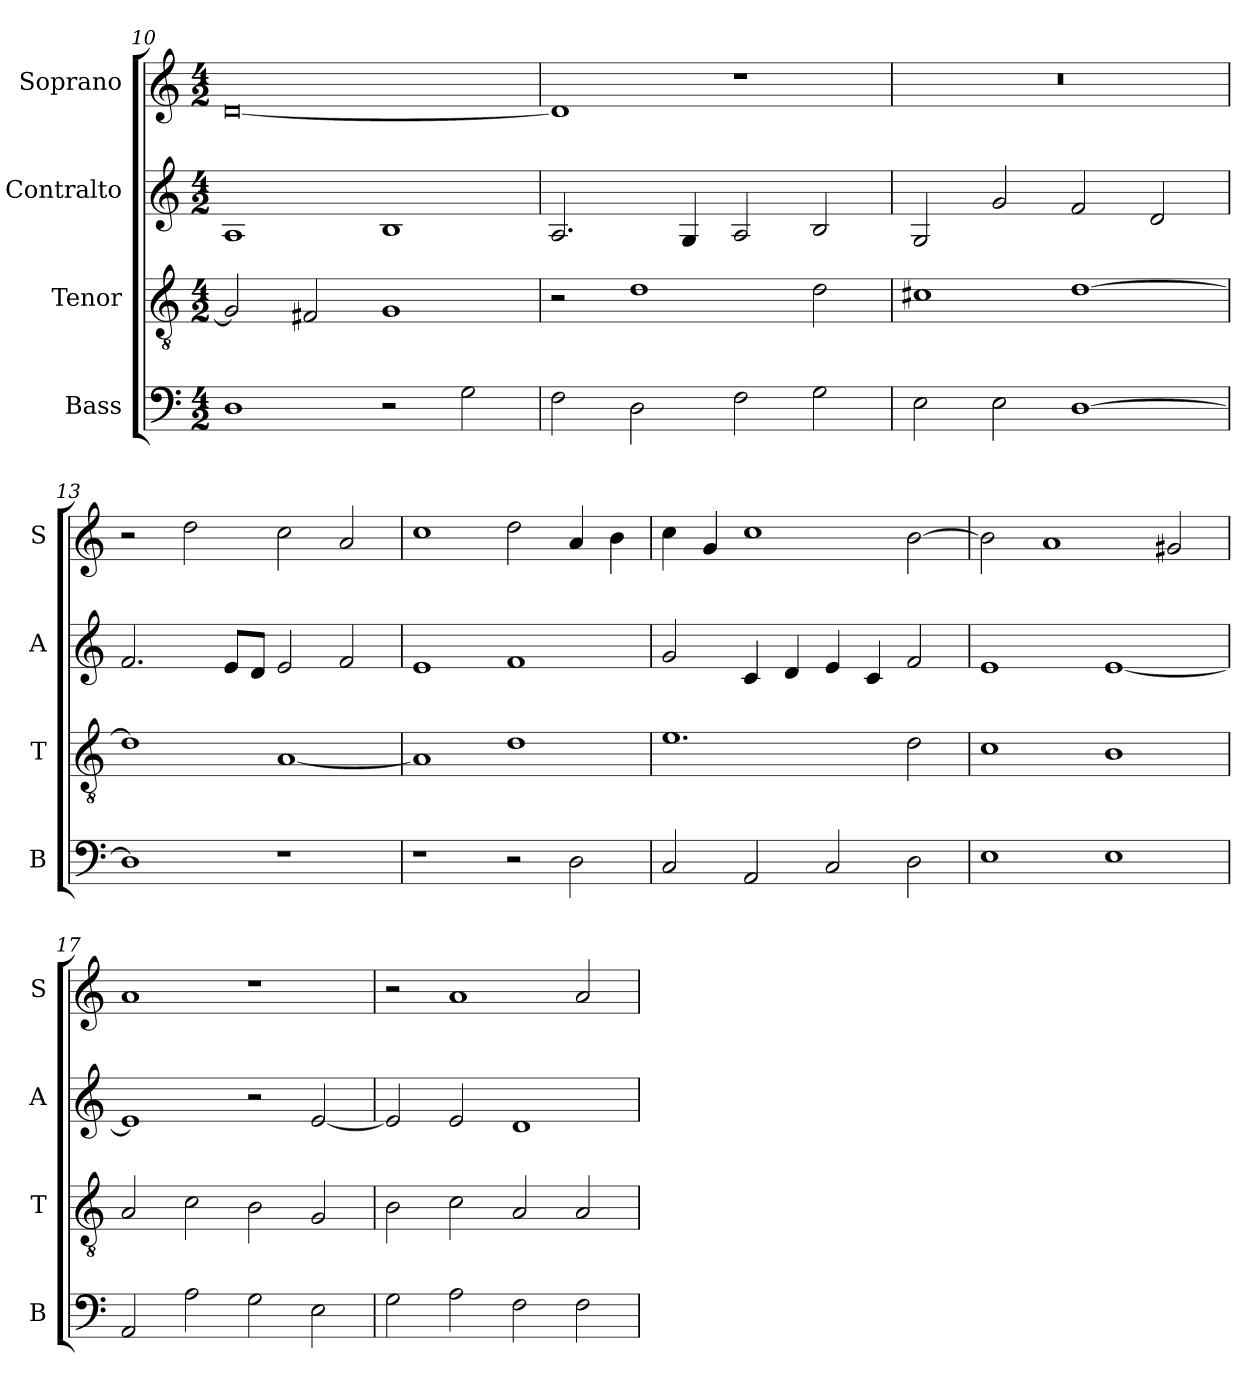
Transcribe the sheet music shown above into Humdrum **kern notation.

**kern	**kern	**kern	**kern
*part4	*part3	*part2	*part1
*staff4	*staff3	*staff2	*staff1
*I"Bass	*I"Tenor	*I"Contralto	*I"Soprano
*I'B	*I'T	*I'A	*I'S
*clefF4	*clefGv2	*clefG2	*clefG2
*k[]	*k[]	*k[]	*k[]
*D:dor	*D:dor	*D:dor	*D:dor
*M4/2	*M4/2	*M4/2	*M4/2
=10	=10	=10	=10
1D	2G]	1A	[0d
.	2F#X	.	.
2r	1G	1B	.
2G	.	.	.
=11	=11	=11	=11
2F	2r	2.A	1d]
2D	1d	.	.
.	.	4G	.
2F	.	2A	1r
2G	2d	2B	.
=12	=12	=12	=12
2E	1c#X	2G	0r
2E	.	2g	.
[1D	[1d	2f	.
.	.	2d	.
=13	=13	=13	=13
1D]	1d]	2.f	2r
.	.	.	2dd
.	.	8e/L	.
.	.	8d/J	.
1r	[1A	2e	2cc
.	.	2f	2a
=14	=14	=14	=14
1r	1A]	1e	1cc
2r	1d	1f	2dd
2D	.	.	4a
.	.	.	4b
=15	=15	=15	=15
2C	1.e	2g	4cc
.	.	.	4g
2AA	.	4c	1cc
.	.	4d	.
2C	.	4e	.
.	.	4c	.
2D	2d	2f	[2b
=16	=16	=16	=16
1E	1c	1e	2b]
.	.	.	1a
1E	1B	[1e	.
.	.	.	2g#X
=17	=17	=17	=17
2AA	2A	1e]	1a
2A	2c	.	.
2G	2B	2r	1r
2E	2G	[2e	.
=18	=18	=18	=18
2G	2B	2e]	2r
2A	2c	2e	1a
2F	2A	1d	.
2F	2A	.	2a
=	=	=	=
*-	*-	*-	*-
